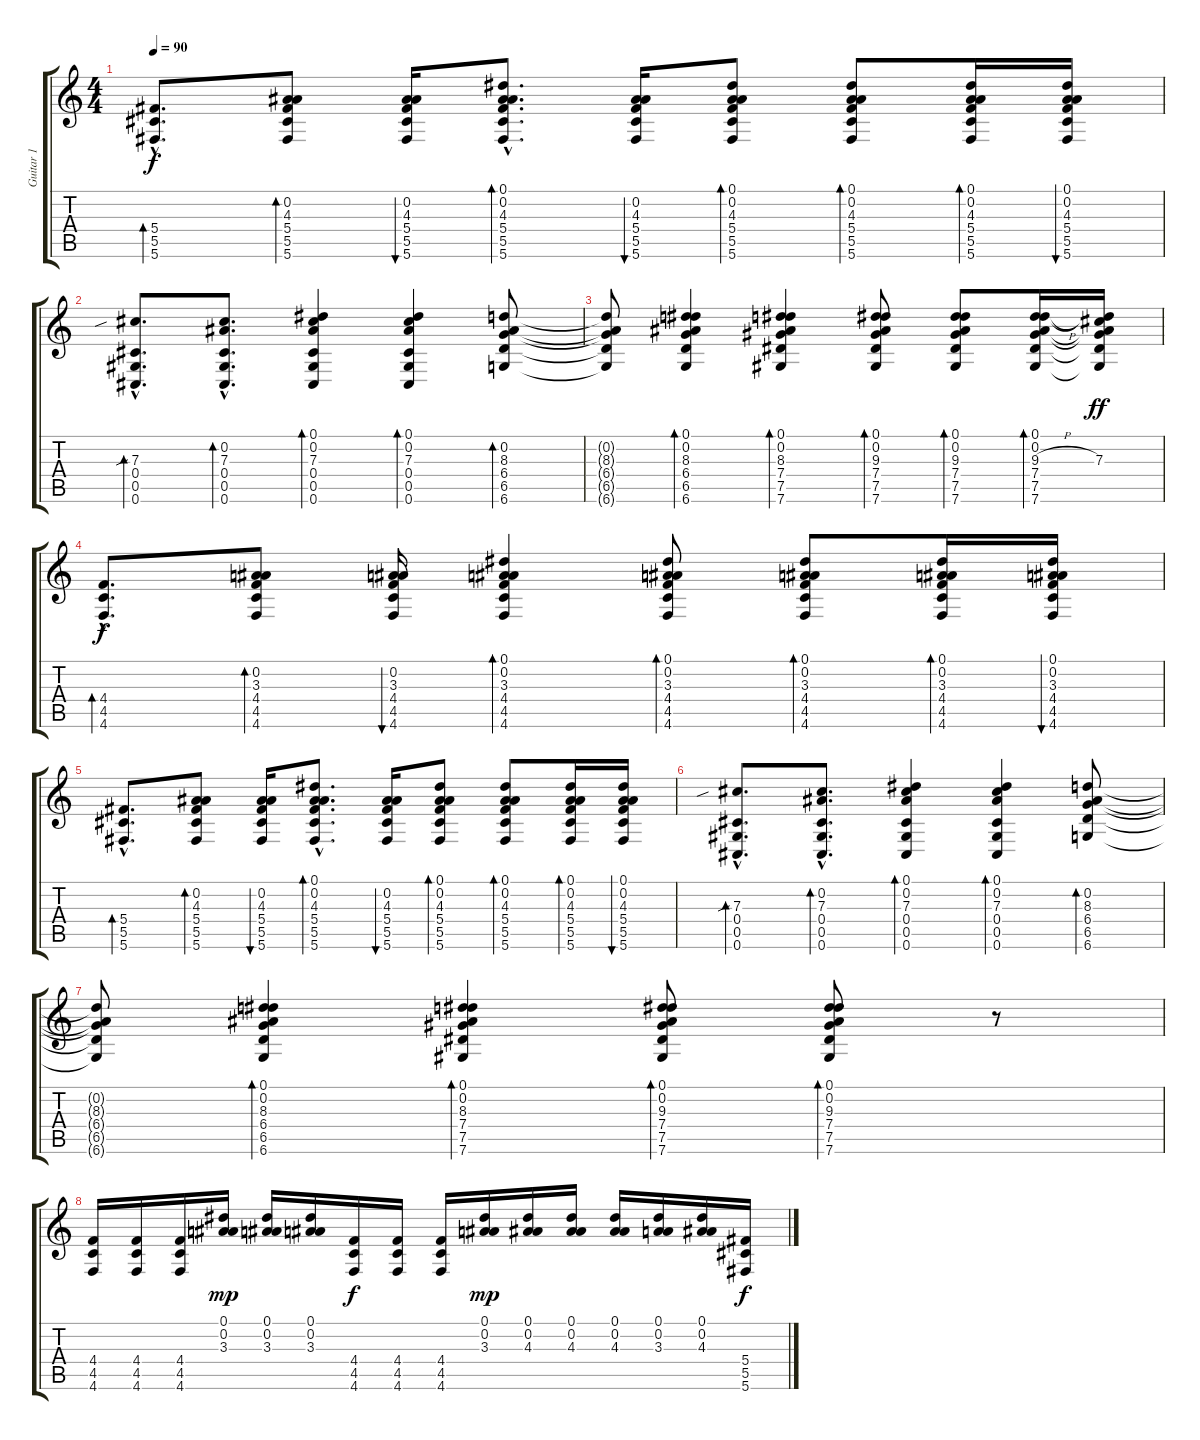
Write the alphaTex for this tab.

\track ("Guitar 1" "Guitar 1") {instrument distortionguitar}
\staff {score tabs}
\tuning (Eb4 Bb3 Gb3 Db3 Ab2 Db2) {hide}
\ts (4 4)
\tempo 90
\clef g2
\ks c
(5.4{hac} 5.5{hac} 5.6{hac}).8{d bd 30 dy f} (0.2 4.3 5.4 5.5 5.6).8{bd 30} (0.2 4.3 5.4 5.5 5.6).16{bu 30} (0.1{hac} 0.2{hac} 4.3{hac} 5.4{hac} 5.5{hac} 5.6{hac}).8{d bd 30} (0.2 4.3 5.4 5.5 5.6).16{bu 30} (0.1 0.2 4.3 5.4 5.5 5.6).8{bd 30} (0.1 0.2 4.3 5.4 5.5 5.6).8{bd 30} (0.1 0.2 4.3 5.4 5.5 5.6).16{bd 30} (0.1 0.2 4.3 5.4 5.5 5.6).16{bu 30} |
(7.3{sib hac} 0.4{hac} 0.5{hac} 0.6{hac}).8{d bd 30} (0.2{hac} 7.3{hac} 0.4{hac} 0.5{hac} 0.6{hac}).8{d bd 30} (0.1 0.2 7.3 0.4 0.5 0.6).4{bd 30} (0.1 0.2 7.3 0.4 0.5 0.6).4{bd 30} (0.2 8.3 6.4 6.5 6.6).8{bd 30} |
(0.2{t} 8.3{t} 6.4{t} 6.5{t} 6.6{t}).8 (0.1 0.2 8.3 6.4 6.5 6.6).4{bd 30} (0.1 0.2 8.3 7.4 7.5 7.6).4{bd 30} (0.1 0.2 9.3 7.4 7.5 7.6).8{bd 30} (0.1 0.2 9.3 7.4 7.5 7.6).8{bd 30} (0.1 0.2 9.3{h} 7.4 7.5 7.6).16{bd 30} (0.1{t} 0.2{t} 7.3 7.4{t} 7.5{t} 7.6{t}).16{dy ff} |
(4.4{hac} 4.5{hac} 4.6{hac}).8{d bd 30 dy f} (0.2 3.3 4.4 4.5 4.6).8{bd 30} (0.2 3.3 4.4 4.5 4.6).16{bu 30} (0.1 0.2 3.3 4.4 4.5 4.6).4{bd 30} (0.1 0.2 3.3 4.4 4.5 4.6).8{bd 30} (0.1 0.2 3.3 4.4 4.5 4.6).8{bd 30} (0.1 0.2 3.3 4.4 4.5 4.6).16{bd 30} (0.1 0.2 3.3 4.4 4.5 4.6).16{bu 30} |
(5.4{hac} 5.5{hac} 5.6{hac}).8{d bd 30} (0.2 4.3 5.4 5.5 5.6).8{bd 30} (0.2 4.3 5.4 5.5 5.6).16{bu 30} (0.1{hac} 0.2{hac} 4.3{hac} 5.4{hac} 5.5{hac} 5.6{hac}).8{d bd 30} (0.2 4.3 5.4 5.5 5.6).16{bu 30} (0.1 0.2 4.3 5.4 5.5 5.6).8{bd 30} (0.1 0.2 4.3 5.4 5.5 5.6).8{bd 30} (0.1 0.2 4.3 5.4 5.5 5.6).16{bd 30} (0.1 0.2 4.3 5.4 5.5 5.6).16{bu 30} |
(7.3{sib hac} 0.4{hac} 0.5{hac} 0.6{hac}).8{d bd 30} (0.2{hac} 7.3{hac} 0.4{hac} 0.5{hac} 0.6{hac}).8{d bd 30} (0.1 0.2 7.3 0.4 0.5 0.6).4{bd 30} (0.1 0.2 7.3 0.4 0.5 0.6).4{bd 30} (0.2 8.3 6.4 6.5 6.6).8{bd 30} |
(0.2{t} 8.3{t} 6.4{t} 6.5{t} 6.6{t}).8 (0.1 0.2 8.3 6.4 6.5 6.6).4{bd 30} (0.1 0.2 8.3 7.4 7.5 7.6).4{bd 30} (0.1 0.2 9.3 7.4 7.5 7.6).8{bd 30} (0.1 0.2 9.3 7.4 7.5 7.6).8{bd 30} r.8 |
(4.4 4.5 4.6).16{volume 16 instrument distortionguitar} (4.4 4.5 4.6).16 (4.4 4.5 4.6).16 (0.1 0.2 3.3).16{dy mp} (0.1 0.2 3.3).16 (0.1 0.2 3.3).16 (4.4 4.5 4.6).16{dy f} (4.4 4.5 4.6).16 (4.4 4.5 4.6).16 (0.1 0.2 3.3).16{dy mp} (0.1 0.2 4.3).16 (0.1 0.2 4.3).16 (0.1 0.2 4.3).16 (0.1 0.2 3.3).16 (0.1 0.2 4.3).16 (5.4 5.5 5.6).16{dy f}
